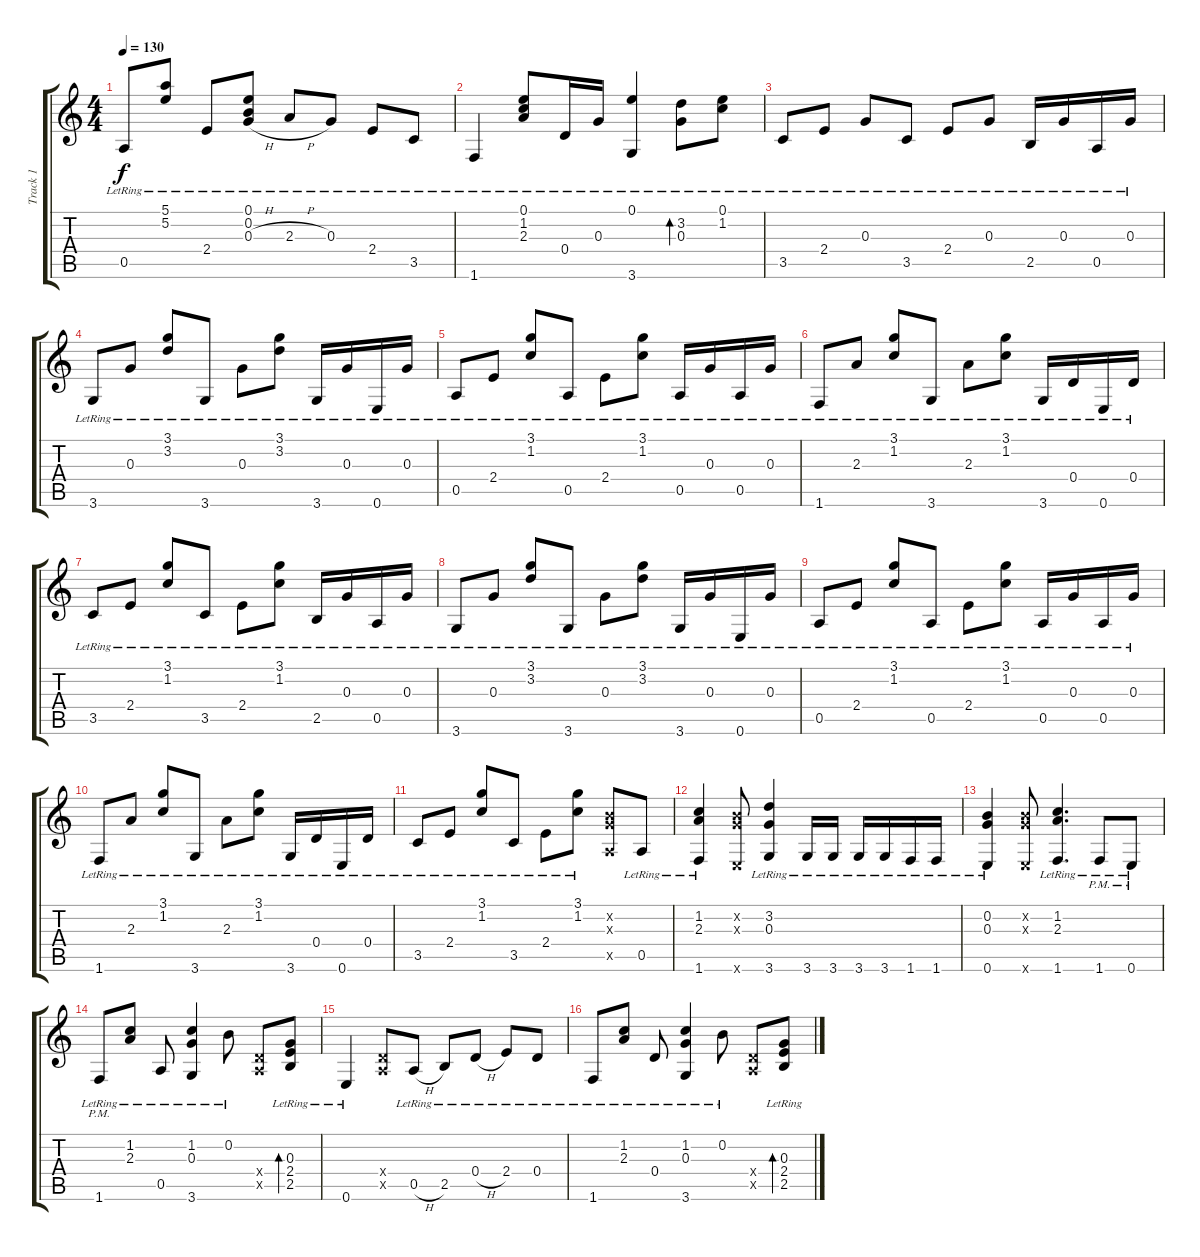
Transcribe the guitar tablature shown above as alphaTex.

\track ("Track 1" "Track 1") {instrument acousticguitarsteel}
\staff {score tabs}
\tuning (E4 B3 G3 D3 A2 E2) {hide}
\ts (4 4)
\tempo 130
\clef g2
\ks c
0.5{lr}.8{dy f} (5.1{lr} 5.2{lr}).8 2.4{lr}.8 (0.1{lr} 0.2{lr} 0.3{h lr}).8 2.3{h lr}.8 0.3{lr}.8 2.4{lr}.8 3.5{lr}.8 |
1.6{lr}.4 (0.1{lr} 1.2{lr} 2.3{lr}).8 0.4{lr}.16 0.3{lr}.16 (0.1{lr} 3.6{lr}).4 (3.2{lr} 0.3{lr}).8{bd 60} (0.1{lr} 1.2{lr}).8 |
3.5{lr}.8 2.4{lr}.8 0.3{lr}.8 3.5{lr}.8 2.4{lr}.8 0.3{lr}.8 2.5{lr}.16 0.3{lr}.16 0.5{lr}.16 0.3{lr}.16 |
3.6{lr}.8 0.3{lr}.8 (3.1{lr} 3.2{lr}).8 3.6{lr}.8 0.3{lr}.8 (3.1{lr} 3.2{lr}).8 3.6{lr}.16 0.3{lr}.16 0.6{lr}.16 0.3{lr}.16 |
0.5{lr}.8 2.4{lr}.8 (3.1{lr} 1.2{lr}).8 0.5{lr}.8 2.4{lr}.8 (3.1{lr} 1.2{lr}).8 0.5{lr}.16 0.3{lr}.16 0.5{lr}.16 0.3{lr}.16 |
1.6{lr}.8 2.3{lr}.8 (3.1{lr} 1.2{lr}).8 3.6{lr}.8 2.3{lr}.8 (3.1{lr} 1.2{lr}).8 3.6{lr}.16 0.4{lr}.16 0.6{lr}.16 0.4{lr}.16 |
3.5{lr}.8 2.4{lr}.8 (3.1{lr} 1.2{lr}).8 3.5{lr}.8 2.4{lr}.8 (3.1{lr} 1.2{lr}).8 2.5{lr}.16 0.3{lr}.16 0.5{lr}.16 0.3{lr}.16 |
3.6{lr}.8 0.3{lr}.8 (3.1{lr} 3.2{lr}).8 3.6{lr}.8 0.3{lr}.8 (3.1{lr} 3.2{lr}).8 3.6{lr}.16 0.3{lr}.16 0.6{lr}.16 0.3{lr}.16 |
0.5{lr}.8 2.4{lr}.8 (3.1{lr} 1.2{lr}).8 0.5{lr}.8 2.4{lr}.8 (3.1{lr} 1.2{lr}).8 0.5{lr}.16 0.3{lr}.16 0.5{lr}.16 0.3{lr}.16 |
1.6{lr}.8 2.3{lr}.8 (3.1{lr} 1.2{lr}).8 3.6{lr}.8 2.3{lr}.8 (3.1{lr} 1.2{lr}).8 3.6{lr}.16 0.4{lr}.16 0.6{lr}.16 0.4{lr}.16 |
3.5{lr}.8 2.4{lr}.8 (3.1{lr} 1.2{lr}).8 3.5{lr}.8 2.4{lr}.8 (3.1{lr} 1.2{lr}).8 (0.2{x} 0.3{x} 0.5{x}).8 0.5{lr}.8 |
(1.2{lr} 2.3{lr} 1.6{lr}).4 (0.2{x} 0.3{x} 0.6{x}).8 (3.2{lr} 0.3{lr} 3.6{lr}).4 3.6{lr}.16 3.6{lr}.16 3.6{lr}.16 3.6{lr}.16 1.6{lr}.16 1.6{lr}.16 |
(0.2{lr} 0.3{lr} 0.6{lr}).4 (0.2{x} 0.3{x} 0.6{x}).8 (1.2{lr} 2.3{lr} 1.6{lr}).4{d} 1.6{pm lr}.8 0.6{pm lr}.8 |
1.6{pm lr}.8 (1.2{lr} 2.3{lr}).8 0.5{lr}.8 (1.2{lr} 0.3{lr} 3.6{lr}).4 0.2{lr}.8 (0.4{x} 0.5{x}).8 (0.3{lr} 2.4{lr} 2.5{lr}).8{bd 60} |
0.6{lr}.4 (0.4{x} 0.5{x}).8 0.5{h lr}.8 2.5{lr}.8 0.4{h lr}.8 2.4{lr}.8 0.4{lr}.8 |
1.6{lr}.8 (1.2{lr} 2.3{lr}).8 0.4{lr}.8 (1.2{lr} 0.3{lr} 3.6{lr}).4 0.2{lr}.8 (0.4{x} 0.5{x}).8 (0.3{lr} 2.4{lr} 2.5{lr}).8{bd 60}
